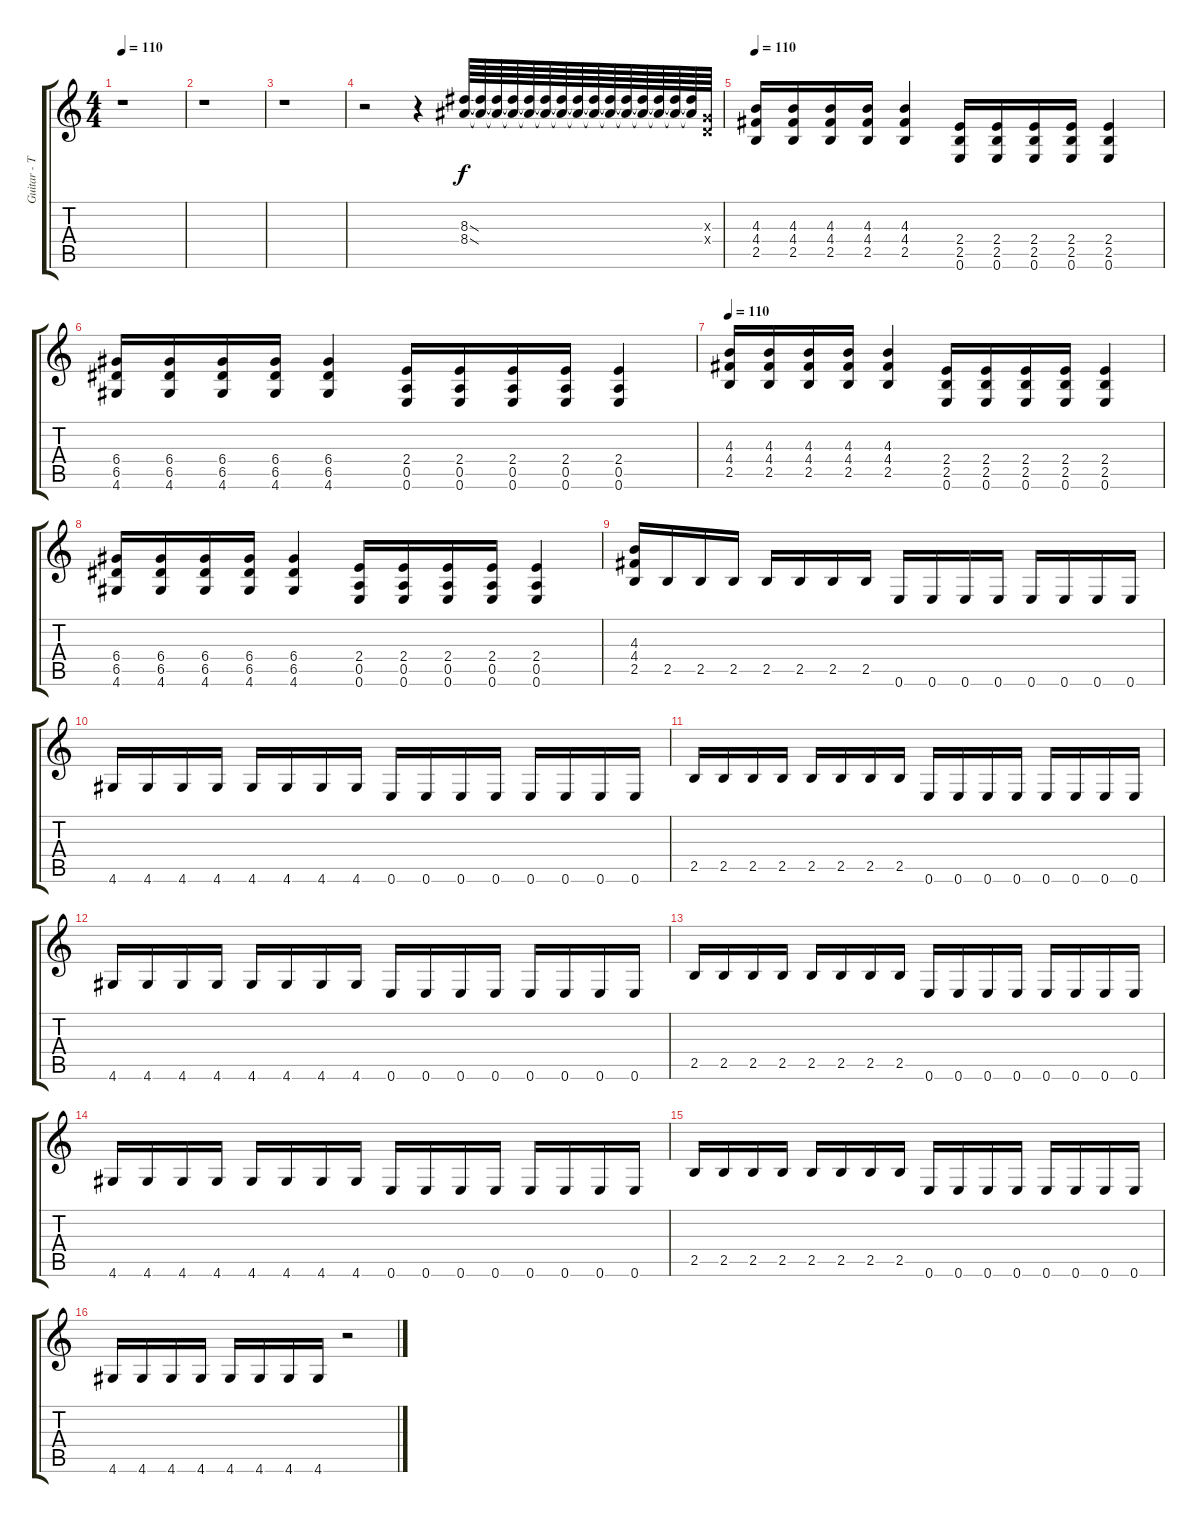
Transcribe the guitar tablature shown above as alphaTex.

\track ("Guitar - Tom Mattew Delonge" "Guitar - T") {instrument overdrivenguitar}
\staff {score tabs}
\tuning (E4 B3 G3 D3 A2 E2) {hide}
\ts (4 4)
\tempo 110
\clef g2
\ks c
r.1{dy f} |
r.1 |
r.1 |
r.2 r.4 (8.3{ss} 8.4{ss}).64 (8.3{t} 8.4{t}).64 (8.3{t} 8.4{t}).64 (8.3{t} 8.4{t}).64 (8.3{t} 8.4{t}).64 (8.3{t} 8.4{t}).64 (8.3{t} 8.4{t}).64 (8.3{t} 8.4{t}).64 (8.3{t} 8.4{t}).64 (8.3{t} 8.4{t}).64 (8.3{t} 8.4{t}).64 (8.3{t} 8.4{t}).64 (8.3{t} 8.4{t}).64 (8.3{t} 8.4{t}).64 (8.3{t} 8.4{t}).64 (0.3{x} 0.4{x}).64 |
\tempo 110
(4.3 4.4 2.5).16 (4.3 4.4 2.5).16 (4.3 4.4 2.5).16 (4.3 4.4 2.5).16 (4.3 4.4 2.5).4 (2.4 2.5 0.6).16 (2.4 2.5 0.6).16 (2.4 2.5 0.6).16 (2.4 2.5 0.6).16 (2.4 2.5 0.6).4 |
(6.4 6.5 4.6).16 (6.4 6.5 4.6).16 (6.4 6.5 4.6).16 (6.4 6.5 4.6).16 (6.4 6.5 4.6).4 (2.4 0.5 0.6).16 (2.4 0.5 0.6).16 (2.4 0.5 0.6).16 (2.4 0.5 0.6).16 (2.4 0.5 0.6).4 |
\tempo 110
(4.3 4.4 2.5).16 (4.3 4.4 2.5).16 (4.3 4.4 2.5).16 (4.3 4.4 2.5).16 (4.3 4.4 2.5).4 (2.4 2.5 0.6).16 (2.4 2.5 0.6).16 (2.4 2.5 0.6).16 (2.4 2.5 0.6).16 (2.4 2.5 0.6).4 |
(6.4 6.5 4.6).16 (6.4 6.5 4.6).16 (6.4 6.5 4.6).16 (6.4 6.5 4.6).16 (6.4 6.5 4.6).4 (2.4 0.5 0.6).16 (2.4 0.5 0.6).16 (2.4 0.5 0.6).16 (2.4 0.5 0.6).16 (2.4 0.5 0.6).4 |
(4.3 4.4 2.5).16 2.5.16 2.5.16 2.5.16 2.5.16 2.5.16 2.5.16 2.5.16 0.6.16 0.6.16 0.6.16 0.6.16 0.6.16 0.6.16 0.6.16 0.6.16 |
4.6.16 4.6.16 4.6.16 4.6.16 4.6.16 4.6.16 4.6.16 4.6.16 0.6.16 0.6.16 0.6.16 0.6.16 0.6.16 0.6.16 0.6.16 0.6.16 |
2.5.16 2.5.16 2.5.16 2.5.16 2.5.16 2.5.16 2.5.16 2.5.16 0.6.16 0.6.16 0.6.16 0.6.16 0.6.16 0.6.16 0.6.16 0.6.16 |
4.6.16 4.6.16 4.6.16 4.6.16 4.6.16 4.6.16 4.6.16 4.6.16 0.6.16 0.6.16 0.6.16 0.6.16 0.6.16 0.6.16 0.6.16 0.6.16 |
2.5.16 2.5.16 2.5.16 2.5.16 2.5.16 2.5.16 2.5.16 2.5.16 0.6.16 0.6.16 0.6.16 0.6.16 0.6.16 0.6.16 0.6.16 0.6.16 |
4.6.16 4.6.16 4.6.16 4.6.16 4.6.16 4.6.16 4.6.16 4.6.16 0.6.16 0.6.16 0.6.16 0.6.16 0.6.16 0.6.16 0.6.16 0.6.16 |
2.5.16 2.5.16 2.5.16 2.5.16 2.5.16 2.5.16 2.5.16 2.5.16 0.6.16 0.6.16 0.6.16 0.6.16 0.6.16 0.6.16 0.6.16 0.6.16 |
4.6.16 4.6.16 4.6.16 4.6.16 4.6.16 4.6.16 4.6.16 4.6.16 r.2
